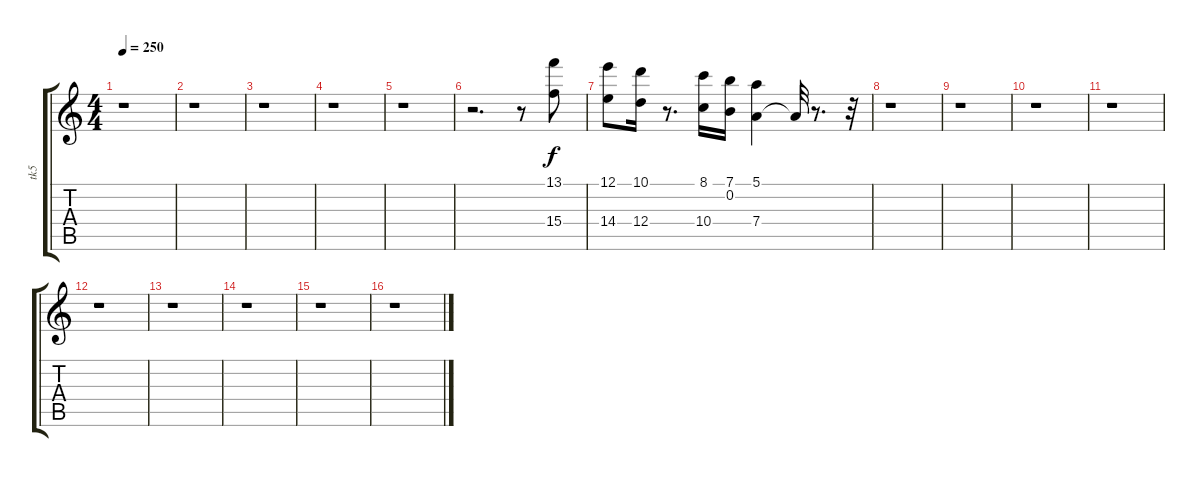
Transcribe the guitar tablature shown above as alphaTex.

\track ("tk5" "tk5") {instrument acousticguitarnylon}
\staff {score tabs}
\tuning (E4 B3 G3 D3 A2 E2) {hide}
\ts (4 4)
\tempo 250
\clef g2
\ks c
r.1{dy f} |
r.1 |
r.1 |
r.1 |
r.1 |
r.2{d} r.8 (13.1 15.4).8 |
(12.1 14.4).8 (10.1 12.4).16 r.8{d} (8.1 10.4).16 (7.1 0.2).16 (5.1 7.4).4 7.4{t}.32 r.8{d} r.32 |
r.1 |
r.1 |
r.1 |
r.1 |
r.1 |
r.1 |
r.1 |
r.1 |
r.1
